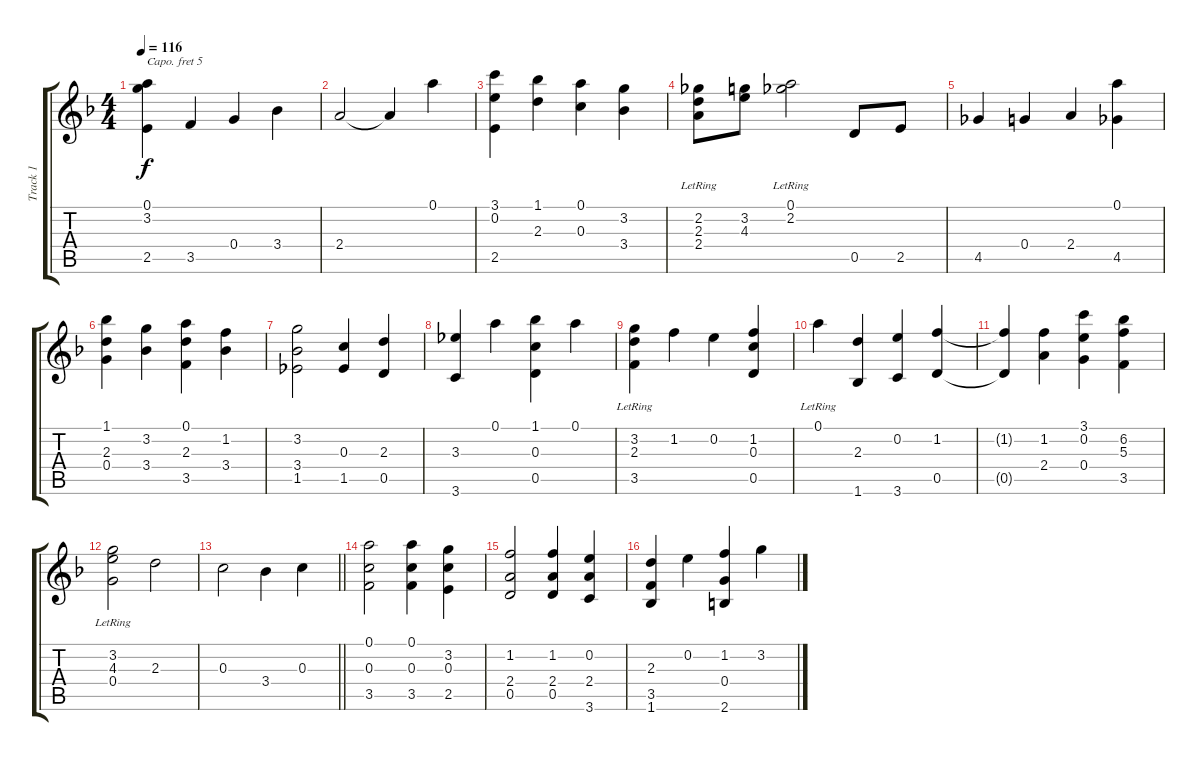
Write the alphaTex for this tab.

\track ("Track 1" "Track 1") {instrument acousticguitarnylon}
\staff {score tabs}
\capo 5
\tuning (E4 B3 G3 D3 A2 E2) {hide}
\ts (4 4)
\tempo 116
\clef g2
\ks f
(0.1{t} 3.2{t} 2.5).4{dy f} 3.5.4 0.4.4 3.4.4 |
2.4.2 2.4{t}.4 0.1.4 |
(3.1 0.2 2.5).4 (1.1 2.3).4 (0.1 0.3).4 (3.2 3.4).4 |
(2.2 2.3 2.4{lr}).8 (3.2 4.3).8 (0.1{lr} 2.2{lr}).2 0.5.8 2.5.8 |
4.5.4 0.4.4 2.4.4 (0.1 4.5).4 |
(1.1 2.3 0.4).4 (3.2 3.4).4 (0.1 2.3 3.5).4 (1.2 3.4).4 |
(3.2 3.4 1.5).2 (0.3 1.5).4 (2.3 0.5).4 |
(3.3 3.6).4 0.1.4 (1.1 0.3 0.5).4 0.1.4 |
(3.2 2.3{lr} 3.5{lr}).4 1.2.4 0.2.4 (1.2 0.3 0.5).4 |
0.1{lr}.4 (2.3 1.6).4 (0.2 3.6).4 (1.2 0.5).4 |
(1.2{t} 0.5{t}).4 (1.2 2.4).4 (3.1 0.2 0.4).4 (6.2 5.3 3.5).4 |
(3.2 4.3 0.4{lr}).2 2.3.2 |
\barLineRight lightlight
0.3.2 3.4.4 0.3.4 |
(0.1 0.3 3.5).2 (0.1 0.3 3.5).4 (3.2 0.3 2.5).4 |
(1.2 2.4 0.5).2 (1.2 2.4 0.5).4 (0.2 2.4 3.6).4 |
(2.3 3.5 1.6).4 0.2.4 (1.2 0.4 2.6).4 3.2.4
